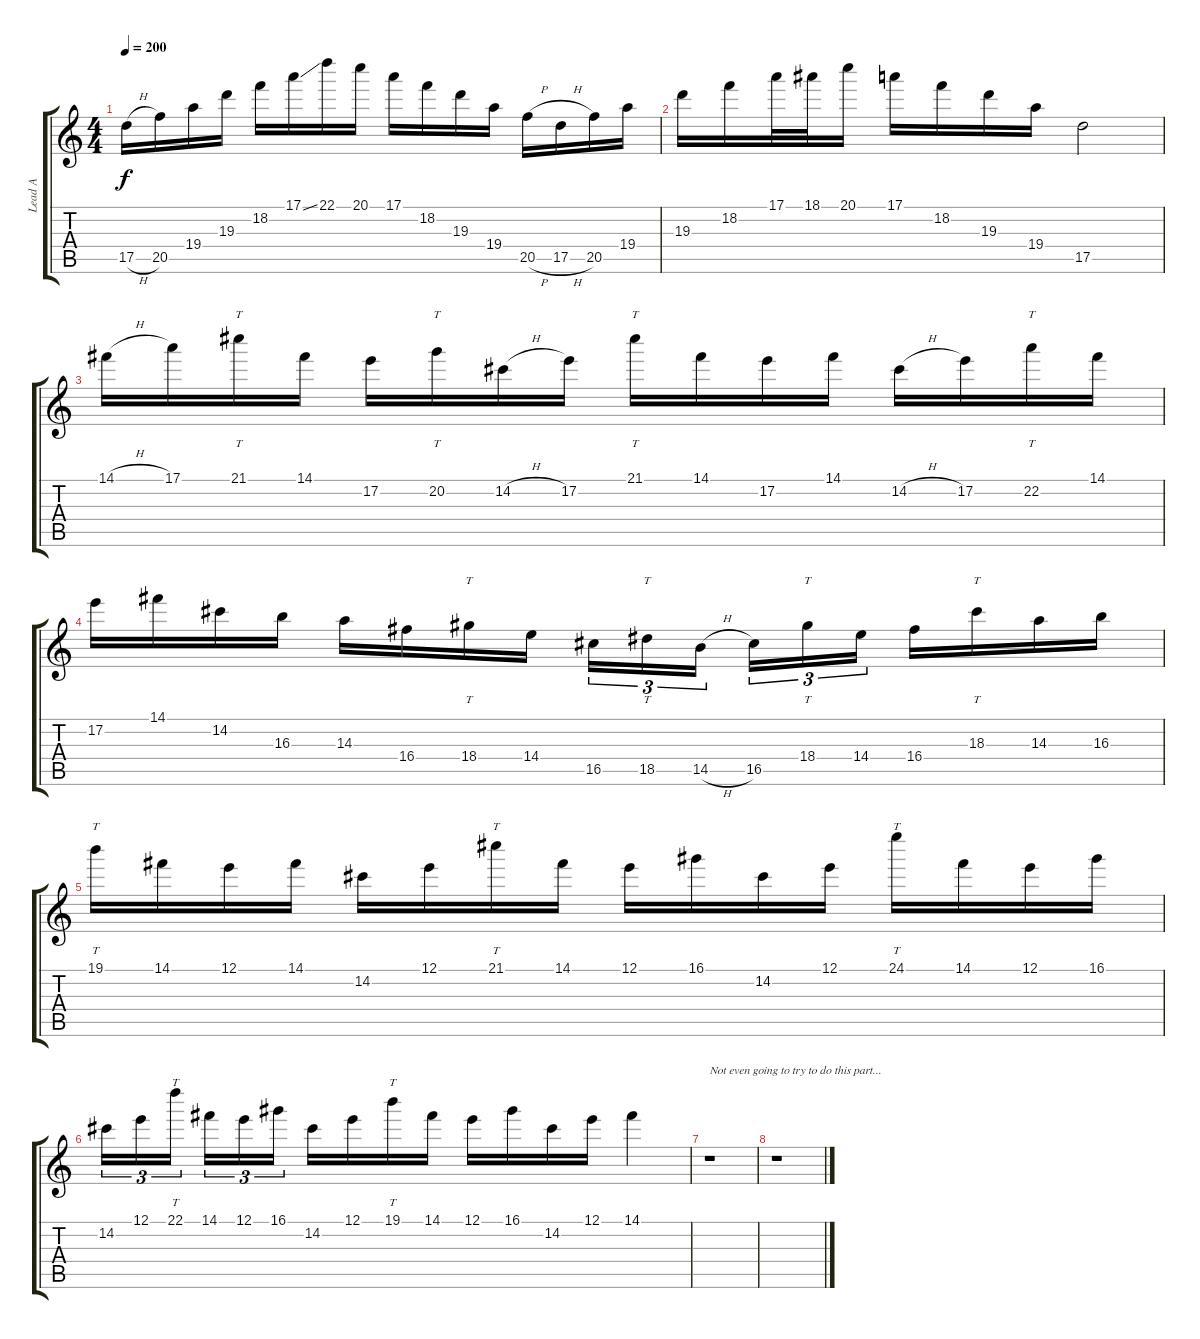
\track ("Lead A" "Lead A") {instrument distortionguitar}
\staff {score tabs}
\tuning (E4 B3 G3 D3 A2 E2) {hide}
\ts (4 4)
\tempo 200
\clef g2
\ks c
17.5{h}.16{dy f} 20.5.16 19.4.16 19.3.16 18.2.16 17.1{ss}.16 22.1.16 20.1.16 17.1.16 18.2.16 19.3.16 19.4.16 20.5{h}.16 17.5{h}.16 20.5.16 19.4.16 |
19.3.16 18.2.16 17.1.32 18.1.32 20.1.16 17.1.16 18.2.16 19.3.16 19.4.16 17.5.2 |
14.1{h}.16 17.1.16 21.1.16{tt} 14.1.16 17.2.16 20.2.16{tt} 14.2{h}.16 17.2.16 21.1.16{tt} 14.1.16 17.2.16 14.1.16 14.2{h}.16 17.2.16 22.2.16{tt} 14.1.16 |
17.2.16 14.1.16 14.2.16 16.3.16 14.3.16 16.4.16 18.4.16{tt} 14.4.16 16.5.16{tu (3 2)} 18.5.16{tt tu (3 2)} 14.5{h}.16{tu (3 2)} 16.5.16{tu (3 2)} 18.4.16{tt tu (3 2)} 14.4.16{tu (3 2)} 16.4.16 18.3.16{tt} 14.3.16 16.3.16 |
19.1.16{tt} 14.1.16 12.1.16 14.1.16 14.2.16 12.1.16 21.1.16{tt} 14.1.16 12.1.16 16.1.16 14.2.16 12.1.16 24.1.16{tt} 14.1.16 12.1.16 16.1.16 |
14.2.16{tu (3 2)} 12.1.16{tu (3 2)} 22.1.16{tt tu (3 2)} 14.1.16{tu (3 2)} 12.1.16{tu (3 2)} 16.1.16{tu (3 2)} 14.2.16 12.1.16 19.1.16{tt} 14.1.16 12.1.16 16.1.16 14.2.16 12.1.16 14.1.4 |
r.1{txt "Not even going to try to do this part..."} |
r.1
